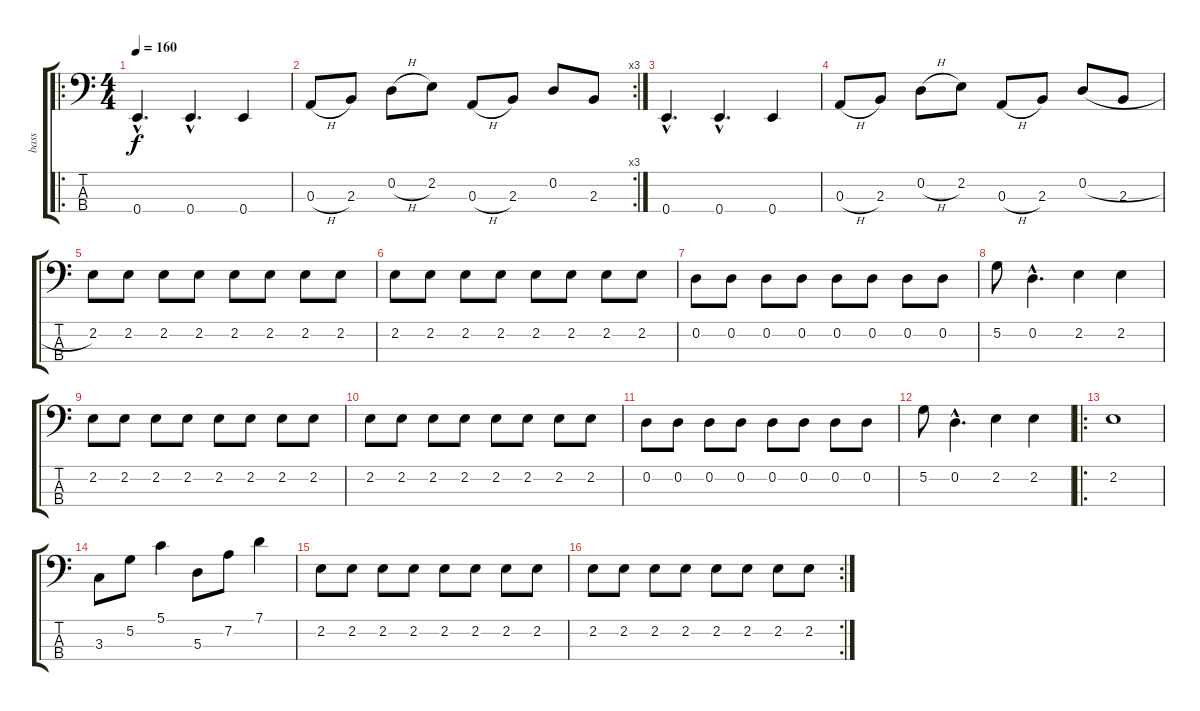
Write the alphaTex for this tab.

\track ("bass" "bass") {instrument fretlessbass}
\staff {score tabs}
\tuning (G2 D2 A1 E1) {hide}
\ro
\ts (4 4)
\tempo 160
\clef f4
\ks c
0.4{hac}.4{d dy f instrument fretlessbass} 0.4{hac}.4{d} 0.4.4 |
\rc 3
0.3{h}.8 2.3.8 0.2{h}.8 2.2.8 0.3{h}.8 2.3.8 0.2.8 2.3.8 |
0.4{hac}.4{d} 0.4{hac}.4{d} 0.4.4 |
0.3{h}.8 2.3.8 0.2{h}.8 2.2.8 0.3{h}.8 2.3.8 0.2{h}.8 2.3.8 |
2.2.8 2.2.8 2.2.8 2.2.8 2.2.8 2.2.8 2.2.8 2.2.8 |
2.2.8 2.2.8 2.2.8 2.2.8 2.2.8 2.2.8 2.2.8 2.2.8 |
0.2.8 0.2.8 0.2.8 0.2.8 0.2.8 0.2.8 0.2.8 0.2.8 |
5.2.8 0.2{hac}.4{d} 2.2.4 2.2.4 |
2.2.8 2.2.8 2.2.8 2.2.8 2.2.8 2.2.8 2.2.8 2.2.8 |
2.2.8 2.2.8 2.2.8 2.2.8 2.2.8 2.2.8 2.2.8 2.2.8 |
0.2.8 0.2.8 0.2.8 0.2.8 0.2.8 0.2.8 0.2.8 0.2.8 |
5.2.8 0.2{hac}.4{d} 2.2.4 2.2.4 |
\ro
2.2.1 |
3.3.8 5.2.8 5.1.4 5.3.8 7.2.8 7.1.4 |
2.2.8 2.2.8 2.2.8 2.2.8 2.2.8 2.2.8 2.2.8 2.2.8 |
\rc 2
2.2.8 2.2.8 2.2.8 2.2.8 2.2.8 2.2.8 2.2.8 2.2.8
